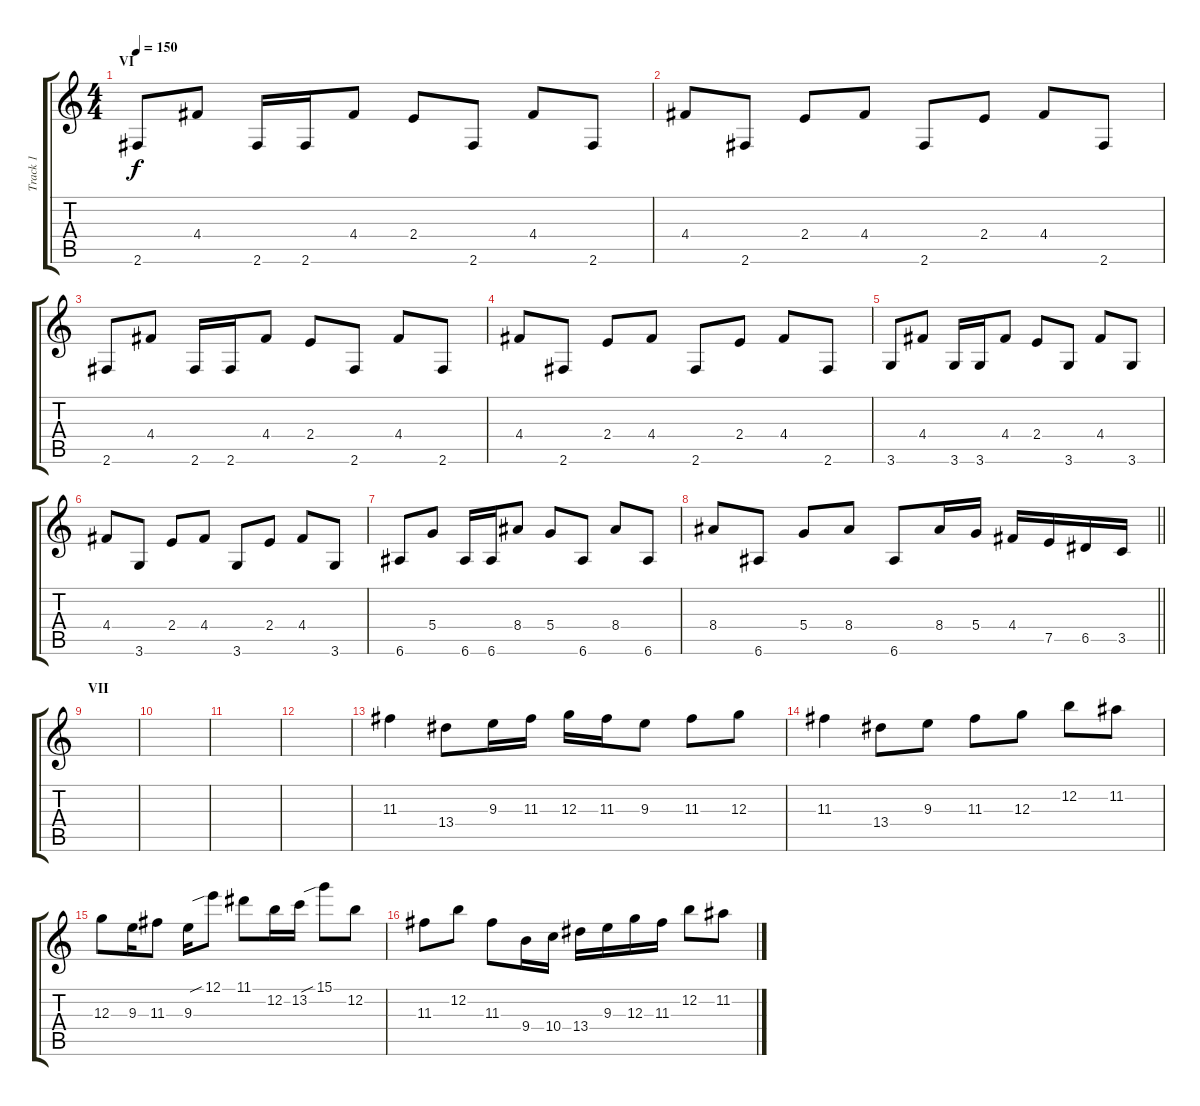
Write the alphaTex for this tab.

\track ("Track 1" "Track 1") {instrument overdrivenguitar}
\staff {score tabs}
\tuning (E4 B3 G3 D3 A2 E2) {hide}
\ts (4 4)
\section ("" "VI")
\tempo 150
\clef g2
\ks c
2.6.8{dy f} 4.4.8 2.6.16 2.6.16 4.4.8 2.4.8 2.6.8 4.4.8 2.6.8 |
4.4.8 2.6.8 2.4.8 4.4.8 2.6.8 2.4.8 4.4.8 2.6.8 |
2.6.8 4.4.8 2.6.16 2.6.16 4.4.8 2.4.8 2.6.8 4.4.8 2.6.8 |
4.4.8 2.6.8 2.4.8 4.4.8 2.6.8 2.4.8 4.4.8 2.6.8 |
3.6.8 4.4.8 3.6.16 3.6.16 4.4.8 2.4.8 3.6.8 4.4.8 3.6.8 |
4.4.8 3.6.8 2.4.8 4.4.8 3.6.8 2.4.8 4.4.8 3.6.8 |
6.6.8 5.4.8 6.6.16 6.6.16 8.4.8 5.4.8 6.6.8 8.4.8 6.6.8 |
\barLineRight lightlight
8.4.8 6.6.8 5.4.8 8.4.8 6.6.8 8.4.16 5.4.16 4.4.16 7.5.16 6.5.16 3.5.16 |
\section ("" "VII")
|
|
|
|
11.3.4 13.4.8 9.3.16 11.3.16 12.3.16 11.3.16 9.3.8 11.3.8 12.3.8 |
11.3.4 13.4.8 9.3.8 11.3.8 12.3.8 12.2.8 11.2.8 |
12.3.8 9.3.16 11.3.8 9.3.16 12.1{sib}.8 11.1.8 12.2.16 13.2.16 15.1{sib}.8 12.2.8 |
11.3.8 12.2.8 11.3.8 9.4.16 10.4.16 13.4.16 9.3.16 12.3.16 11.3.16 12.2.8 11.2.8
